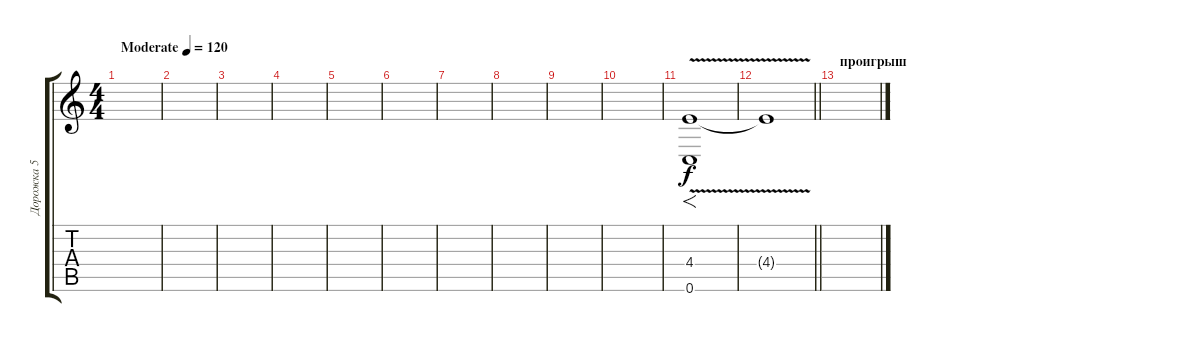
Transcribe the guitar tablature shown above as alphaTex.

\track ("Дорожка 5" "Дорожка 5") {instrument distortionguitar}
\staff {score tabs}
\tuning (D4 A3 F3 C3 G2 C2) {hide}
\ts (4 4)
\tempo (120 "Moderate")
\clef g2
\ks c
|
|
|
|
|
|
|
|
|
|
(4.4{v} 0.6).1{f} |
\barLineRight lightlight
4.4{t}.1 |
\section ("" "проигрыш")
